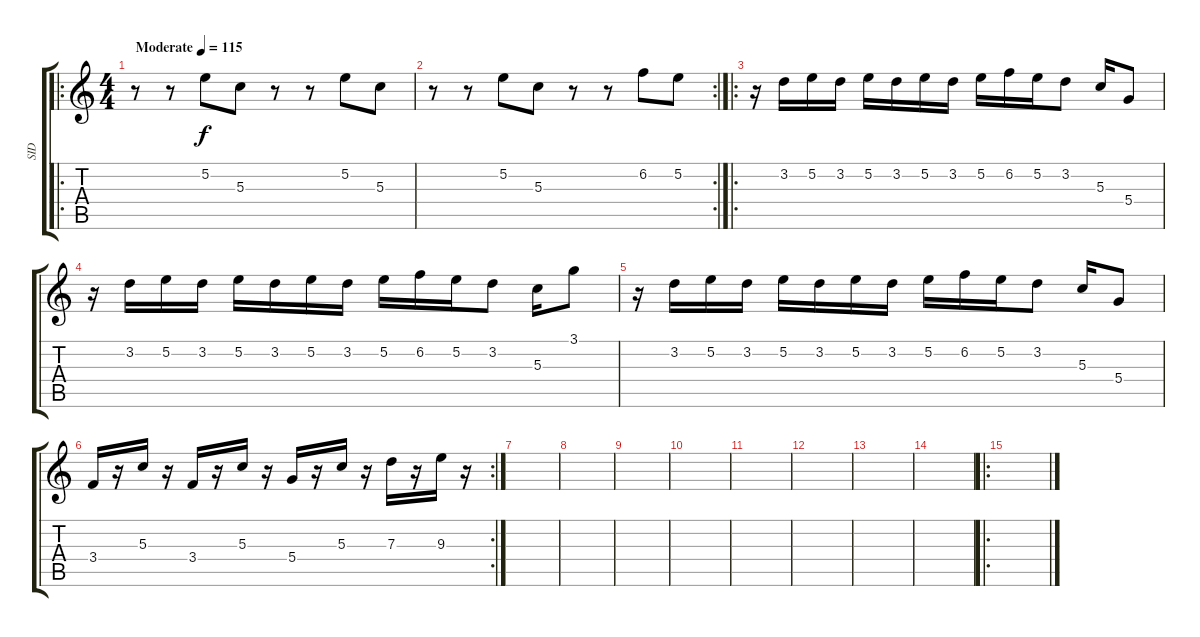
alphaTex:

\track ("SID" "SID") {instrument distortionguitar}
\staff {score tabs}
\tuning (E4 B3 G3 D3 A2 E2) {hide}
\ro
\ts (4 4)
\tempo (115 "Moderate")
\clef g2
\ks c
r.8{dy f instrument distortionguitar} r.8 5.2.8 5.3.8 r.8 r.8 5.2.8 5.3.8 |
\rc 2
r.8 r.8 5.2.8 5.3.8 r.8 r.8 6.2.8 5.2.8 |
\ro
r.16 3.2.16 5.2.16 3.2.16 5.2.16 3.2.16 5.2.16 3.2.16 5.2.16 6.2.16 5.2.16 3.2.8 5.3.16 5.4.8 |
r.16 3.2.16 5.2.16 3.2.16 5.2.16 3.2.16 5.2.16 3.2.16 5.2.16 6.2.16 5.2.16 3.2.8 5.3.16 3.1.8 |
r.16 3.2.16 5.2.16 3.2.16 5.2.16 3.2.16 5.2.16 3.2.16 5.2.16 6.2.16 5.2.16 3.2.8 5.3.16 5.4.8 |
\rc 2
3.4.16 r.16 5.3.16 r.16 3.4.16 r.16 5.3.16 r.16 5.4.16 r.16 5.3.16 r.16 7.3.16 r.16 9.3.16 r.16 |
|
|
|
|
|
|
|
|
\ro
